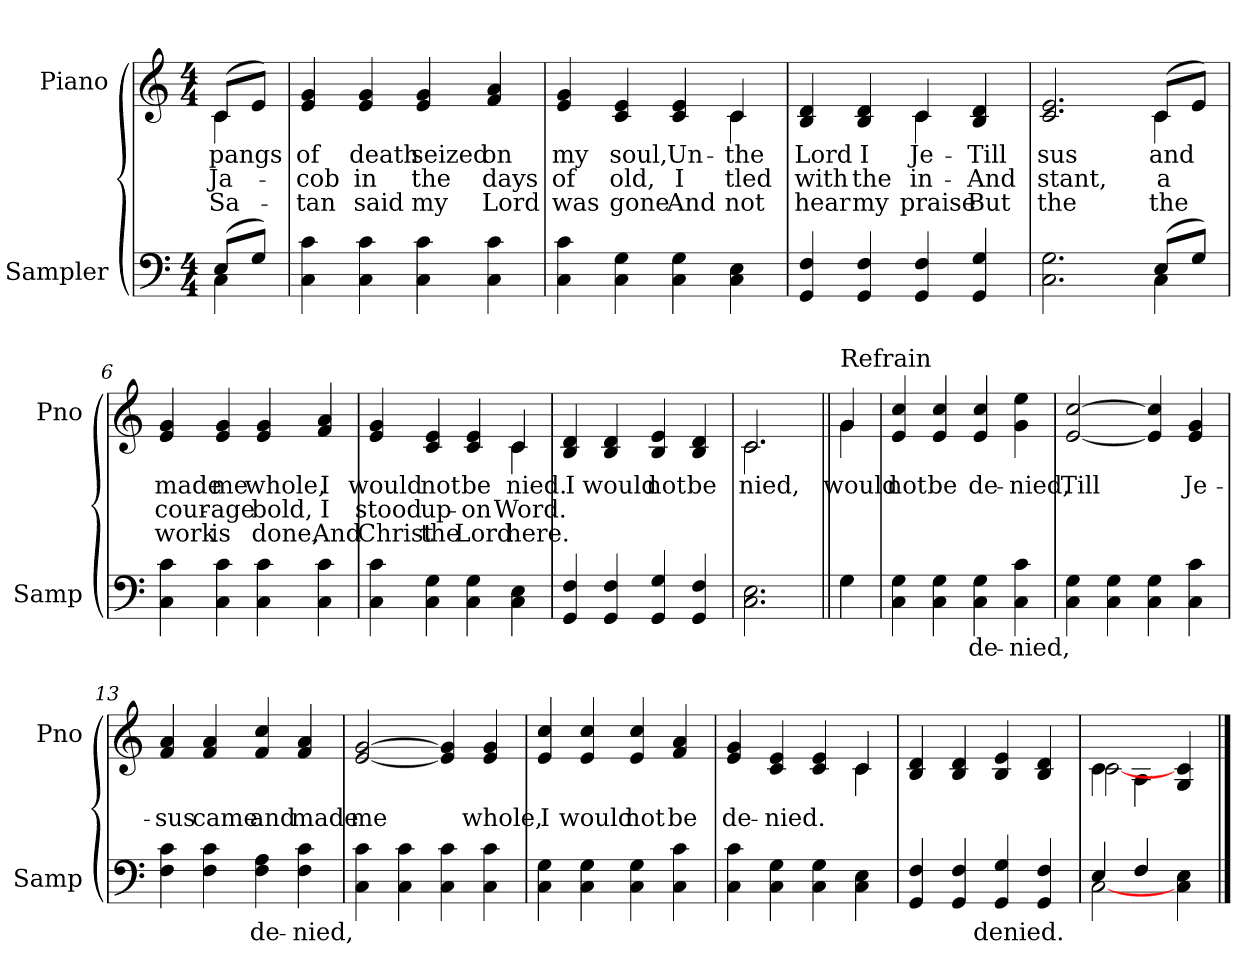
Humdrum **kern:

**kern	**text	**kern	**text	**text	**text
*part2	*part2	*part1	*part1	*part1	*part1
*staff2	*staff2	*staff1	*staff1	*staff1	*staff1
*I"Sampler	*	*I"Piano	*	*	*
*I'Samp	*	*I'Pno	*	*	*
*clefF4	*	*clefG2	*	*	*
*M4/4	*	*M4/4	*	*	*
=1	=1	=1	=1	=1	=1
*^	*	*^	*	*	*
(8E/L	4C	.	(8c/L	4c	pangs	Ja-	Sa-
8G/J)	.	.	8e/J)	.	.	.	.
*v	*v	*	*	*	*	*	*
*	*	*v	*v	*	*	*
=2	=2	=2	=2	=2	=2
4C 4c	.	4e 4g	of	-cob	-tan
4C 4c	.	4e 4g	death	in	said
4C 4c	.	4e 4g	seized	the	my
4C 4c	.	4f 4a	on	days	Lord
=3	=3	=3	=3	=3	=3
*	*	*^	*	*	*
4C 4c	.	4e 4g	2.ryy	my	of	was
4C 4G	.	4c 4e	.	soul,	old,	gone
4C 4G	.	4c 4e	.	Un-	I	And
4C 4E	.	4c/	4c	the	-tled	not
=4	=4	=4	=4	=4	=4	=4
4GG 4F	.	4B 4d	2ryy	Lord	with	hear
4GG 4F	.	4B 4d	.	I	the	my
4GG 4F	.	4c/	4c	Je-	in-	praise
4GG 4G	.	4B 4d	4ryy	Till	And	But
=5	=5	=5	=5	=5	=5	=5
*^	*	*	*	*	*	*
2.C 2.G	2.ryy	.	2.c 2.e	2.ryy	-sus	-stant,	the
(8E/L	4C	.	(8c/L	4c	and	a	the
8G/J)	.	.	8e/J)	.	.	.	.
*v	*v	*	*	*	*	*	*
*	*	*v	*v	*	*	*
=6	=6	=6	=6	=6	=6
4C 4c	.	4e 4g	made	cour-	work
4C 4c	.	4e 4g	me	-age	is
4C 4c	.	4e 4g	whole,	bold,	done,
4C 4c	.	4f 4a	I	I	And
=7	=7	=7	=7	=7	=7
*	*	*^	*	*	*
4C 4c	.	4e 4g	2.ryy	would	stood	Christ
4C 4G	.	4c 4e	.	not	up-	the
4C 4G	.	4c 4e	.	be	-on	Lord
4C 4E	.	4c/	4c	-nied.	Word.	here.
*	*	*v	*v	*	*	*
=8	=8	=8	=8	=8	=8
4GG 4F	.	4B 4d	I	.	.
4GG 4F	.	4B 4d	would	.	.
4GG 4G	.	4B 4e	not	.	.
4GG 4F	.	4B 4d	be	.	.
=9	=9	=9	=9	=9	=9
*	*	*^	*	*	*
2.C 2.E	.	2.c/	2.c	-nied,	.	.
=10||	=10||	=10||	=10||	=10||	=10||	=10||
*^	*	*	*	*	*	*
!	!	!	!LO:TX:t=Refrain	!	!	!	!
4G\	4G	.	4g/	4g	would	.	.
*v	*v	*	*	*	*	*	*
*	*	*v	*v	*	*	*
=11	=11	=11	=11	=11	=11
4C 4G	.	4e 4cc	not	.	.
4C 4G	.	4e 4cc	be	.	.
4C 4G	de-	4e 4cc	de-	.	.
4C 4c	-nied,	4g 4ee	-nied,	.	.
=12	=12	=12	=12	=12	=12
4C 4G	.	[2e [2cc	Till	.	.
4C 4G	.	.	.	.	.
4C 4G	.	4e] 4cc]	.	.	.
4C 4c	.	4e 4g	Je-	.	.
=13	=13	=13	=13	=13	=13
4F 4c	.	4f 4a	-sus	.	.
4F 4c	.	4f 4a	came	.	.
4F 4A	de-	4f 4cc	and	.	.
4F 4c	-nied,	4f 4a	made	.	.
=14	=14	=14	=14	=14	=14
4C 4c	.	[2e [2g	me	.	.
4C 4c	.	.	.	.	.
4C 4c	.	4e] 4g]	.	.	.
4C 4c	.	4e 4g	whole,	.	.
=15	=15	=15	=15	=15	=15
4C 4G	.	4e 4cc	I	.	.
4C 4G	.	4e 4cc	would	.	.
4C 4G	.	4e 4cc	not	.	.
4C 4c	.	4f 4a	be	.	.
=16	=16	=16	=16	=16	=16
*	*	*^	*	*	*
4C 4c	.	4e 4g	2.ryy	de-	.	.
4C 4G	.	4c 4e	.	-nied.	.	.
4C 4G	.	4c 4e	.	.	.	.
4C 4E	.	4c/	4c	.	.	.
*	*	*v	*v	*	*	*
=17	=17	=17	=17	=17	=17
4GG 4F	.	4B 4d	.	.	.
4GG 4F	.	4B 4d	.	.	.
4GG 4G	denied.	4B 4e	.	.	.
4GG 4F	.	4B 4d	.	.	.
=18	=18	=18	=18	=18	=18
*^	*	*^	*	*	*
4E/	[2C	.	4c\	[2c	.	.	.
4F/	.	.	4A\	.	.	.	.
4C 4E	4ryy	.	4G 4c	4ryy	.	.	.
*v	*v	*	*	*	*	*	*
*	*	*v	*v	*	*	*
==	==	==	==	==	==
*-	*-	*-	*-	*-	*-
